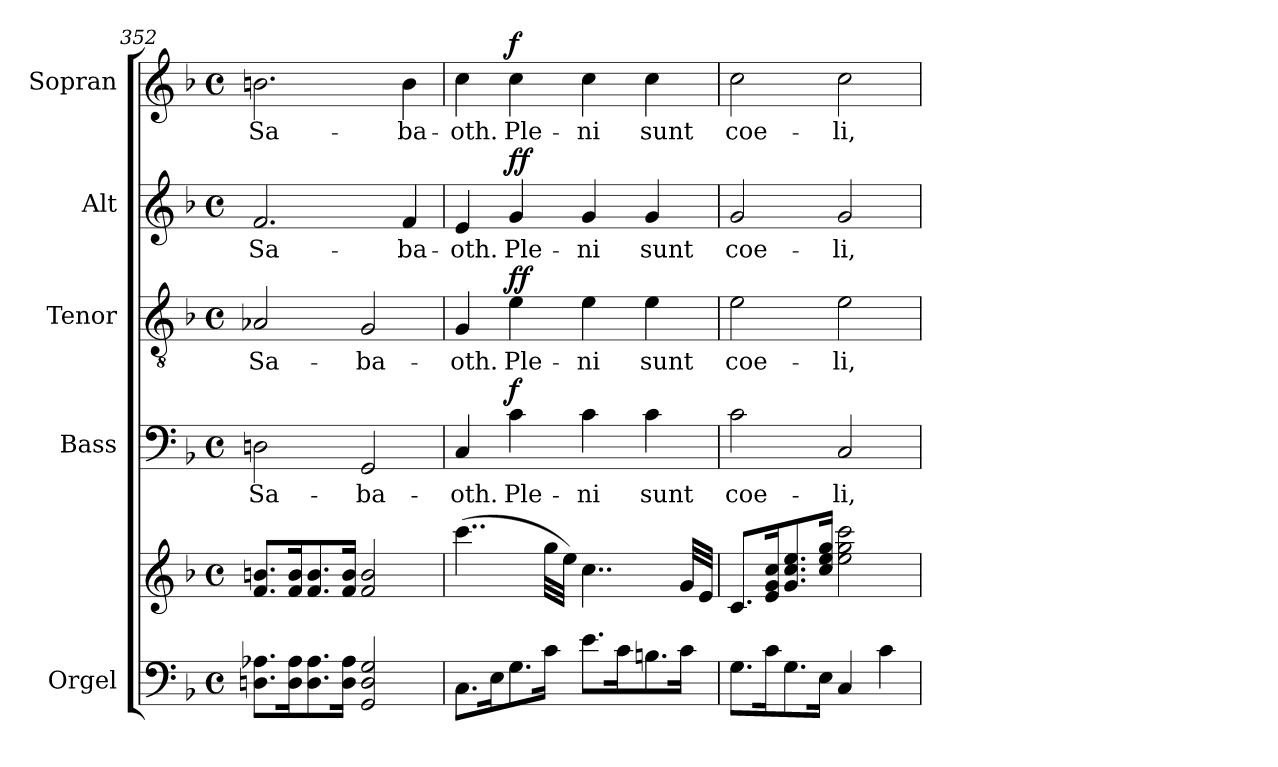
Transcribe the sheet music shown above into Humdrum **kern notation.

**kern	**kern	**kern	**text	**dynam	**kern	**text	**dynam	**kern	**text	**dynam	**kern	**text	**dynam
*part5	*part5	*part4	*part4	*part4	*part3	*part3	*part3	*part2	*part2	*part2	*part1	*part1	*part1
*staff6	*staff5	*staff4	*staff4	*staff4	*staff3	*staff3	*staff3	*staff2	*staff2	*staff2	*staff1	*staff1	*staff1
*I"Orgel	*	*I"Bass	*	*	*I"Tenor	*	*	*I"Alt	*	*	*I"Sopran	*	*
*I'Org.	*	*I'B.	*	*	*I'T.	*	*	*I'A.	*	*	*I'S.	*	*
!!LO:LB:g=z
*clefF4	*clefG2	*clefF4	*	*	*clefGv2	*	*	*clefG2	*	*	*clefG2	*	*
*k[b-]	*k[b-]	*k[b-]	*	*	*k[b-]	*	*	*k[b-]	*	*	*k[b-]	*	*
*F:	*F:	*F:	*	*	*F:	*	*	*F:	*	*	*F:	*	*
*M4/4	*M4/4	*M4/4	*	*	*M4/4	*	*	*M4/4	*	*	*M4/4	*	*
*met(c)	*met(c)	*met(c)	*	*	*met(c)	*	*	*met(c)	*	*	*met(c)	*	*
=352	=352	=352	=352	=352	=352	=352	=352	=352	=352	=352	=352	=352	=352
!	!	!	!LO:LY:b	!	!	!LO:LY:b	!	!	!LO:LY:b	!	!	!LO:LY:b	!
8.Dn\ 8.A-X\L	8.f/ 8.bn/L	2Dn\	Sa-	.	2A-X/	Sa-	.	2.f/	Sa-	.	2.bn\	Sa-	.
16D\ 16A-\k	16f/ 16b/k	.	.	.	.	.	.	.	.	.	.	.	.
8.D\ 8.A-\	8.f/ 8.b/	.	.	.	.	.	.	.	.	.	.	.	.
16D\ 16A-\Jk	16f/ 16b/Jk	.	.	.	.	.	.	.	.	.	.	.	.
!	!	!	!LO:LY:b	!	!	!LO:LY:b	!	!	!	!	!	!	!
2GG/ 2D/ 2G/	2f/ 2b/	2GG/	-ba-	.	2G/	-ba-	.	.	.	.	.	.	.
!	!	!	!	!	!	!	!	!	!LO:LY:b	!	!	!LO:LY:b	!
.	.	.	.	.	.	.	.	4f/	-ba-	.	4b\	-ba-	.
=353	=353	=353	=353	=353	=353	=353	=353	=353	=353	=353	=353	=353	=353
!	!	!	!LO:LY:b	!	!	!LO:LY:b	!	!	!LO:LY:b	!	!	!LO:LY:b	!
8.C\L	(>4..ccc\	4C/	-oth.	.	4G/	-oth.	.	4e/	-oth.	.	4cc\	-oth.	.
16E\k	.	.	.	.	.	.	.	.	.	.	.	.	.
!	!	!	!LO:LY:b	!LO:DY:a	!	!LO:LY:b	!LO:DY:a	!	!LO:LY:b	!LO:DY:a	!	!LO:LY:b	!LO:DY:a
8.G\	.	4c\	Ple-	f	4e\	Ple-	ff	4g/	Ple-	ff	4cc\	Ple-	f
16c\Jk	32gg\LLL	.	.	.	.	.	.	.	.	.	.	.	.
.	32ee\JJJ)	.	.	.	.	.	.	.	.	.	.	.	.
!	!	!	!LO:LY:b	!	!	!LO:LY:b	!	!	!LO:LY:b	!	!	!LO:LY:b	!
8.e\L	4..cc\	4c\	-ni	.	4e\	-ni	.	4g/	-ni	.	4cc\	-ni	.
16c\k	.	.	.	.	.	.	.	.	.	.	.	.	.
!	!	!	!LO:LY:b	!	!	!LO:LY:b	!	!	!LO:LY:b	!	!	!LO:LY:b	!
8.Bn\	.	4c\	sunt	.	4e\	sunt	.	4g/	sunt	.	4cc\	sunt	.
16c\Jk	32g/LLL	.	.	.	.	.	.	.	.	.	.	.	.
.	32e/JJJ	.	.	.	.	.	.	.	.	.	.	.	.
=354	=354	=354	=354	=354	=354	=354	=354	=354	=354	=354	=354	=354	=354
!	!	!	!LO:LY:b	!	!	!LO:LY:b	!	!	!LO:LY:b	!	!	!LO:LY:b	!
8.G\L	8.c/L	2c\	coe-	.	2e\	coe-	.	2g/	coe-	.	2cc\	coe-	.
16c\k	16e/ 16g/ 16cc/k	.	.	.	.	.	.	.	.	.	.	.	.
8.G\	8.g/ 8.cc/ 8.ee/	.	.	.	.	.	.	.	.	.	.	.	.
16E\Jk	16cc/ 16ee/ 16gg/Jk	.	.	.	.	.	.	.	.	.	.	.	.
!	!	!	!LO:LY:b	!	!	!LO:LY:b	!	!	!LO:LY:b	!	!	!LO:LY:b	!
4C/	2ee\ 2gg\ 2ccc\	2C/	-li,	.	2e\	-li,	.	2g/	-li,	.	2cc\	-li,	.
4c\	.	.	.	.	.	.	.	.	.	.	.	.	.
=	=	=	=	=	=	=	=	=	=	=	=	=	=
*-	*-	*-	*-	*-	*-	*-	*-	*-	*-	*-	*-	*-	*-
